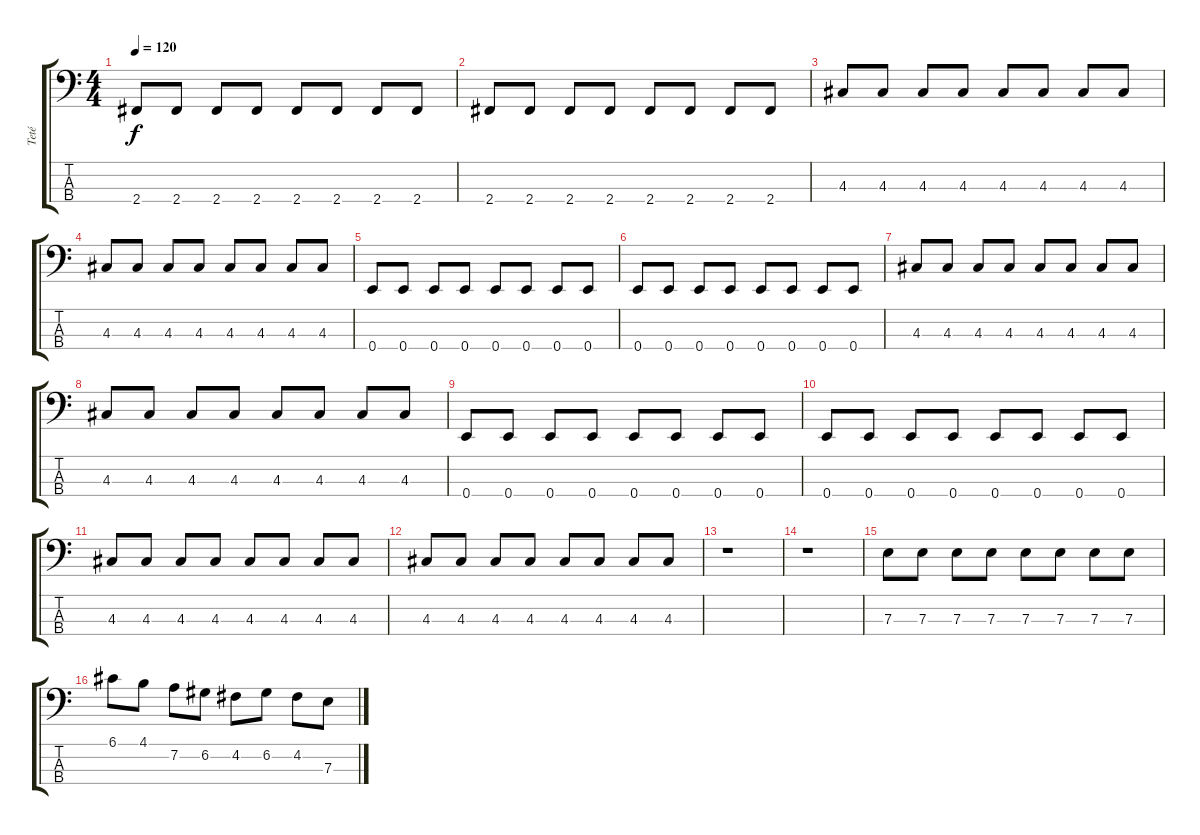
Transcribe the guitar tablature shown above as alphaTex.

\track ("Teté" "Teté") {instrument electricbasspick}
\staff {score tabs}
\tuning (G2 D2 A1 E1) {hide}
\ts (4 4)
\tempo 120
\clef f4
\ks c
2.4.8{dy f} 2.4.8 2.4.8 2.4.8 2.4.8 2.4.8 2.4.8 2.4.8 |
2.4.8 2.4.8 2.4.8 2.4.8 2.4.8 2.4.8 2.4.8 2.4.8 |
4.3.8 4.3.8 4.3.8 4.3.8 4.3.8 4.3.8 4.3.8 4.3.8 |
4.3.8 4.3.8 4.3.8 4.3.8 4.3.8 4.3.8 4.3.8 4.3.8 |
0.4.8 0.4.8 0.4.8 0.4.8 0.4.8 0.4.8 0.4.8 0.4.8 |
0.4.8 0.4.8 0.4.8 0.4.8 0.4.8 0.4.8 0.4.8 0.4.8 |
4.3.8 4.3.8 4.3.8 4.3.8 4.3.8 4.3.8 4.3.8 4.3.8 |
4.3.8 4.3.8 4.3.8 4.3.8 4.3.8 4.3.8 4.3.8 4.3.8 |
0.4.8 0.4.8 0.4.8 0.4.8 0.4.8 0.4.8 0.4.8 0.4.8 |
0.4.8 0.4.8 0.4.8 0.4.8 0.4.8 0.4.8 0.4.8 0.4.8 |
4.3.8 4.3.8 4.3.8 4.3.8 4.3.8 4.3.8 4.3.8 4.3.8 |
4.3.8 4.3.8 4.3.8 4.3.8 4.3.8 4.3.8 4.3.8 4.3.8 |
r.1 |
r.1 |
7.3.8 7.3.8 7.3.8 7.3.8 7.3.8 7.3.8 7.3.8 7.3.8 |
6.1.8 4.1.8 7.2.8 6.2.8 4.2.8 6.2.8 4.2.8 7.3.8
